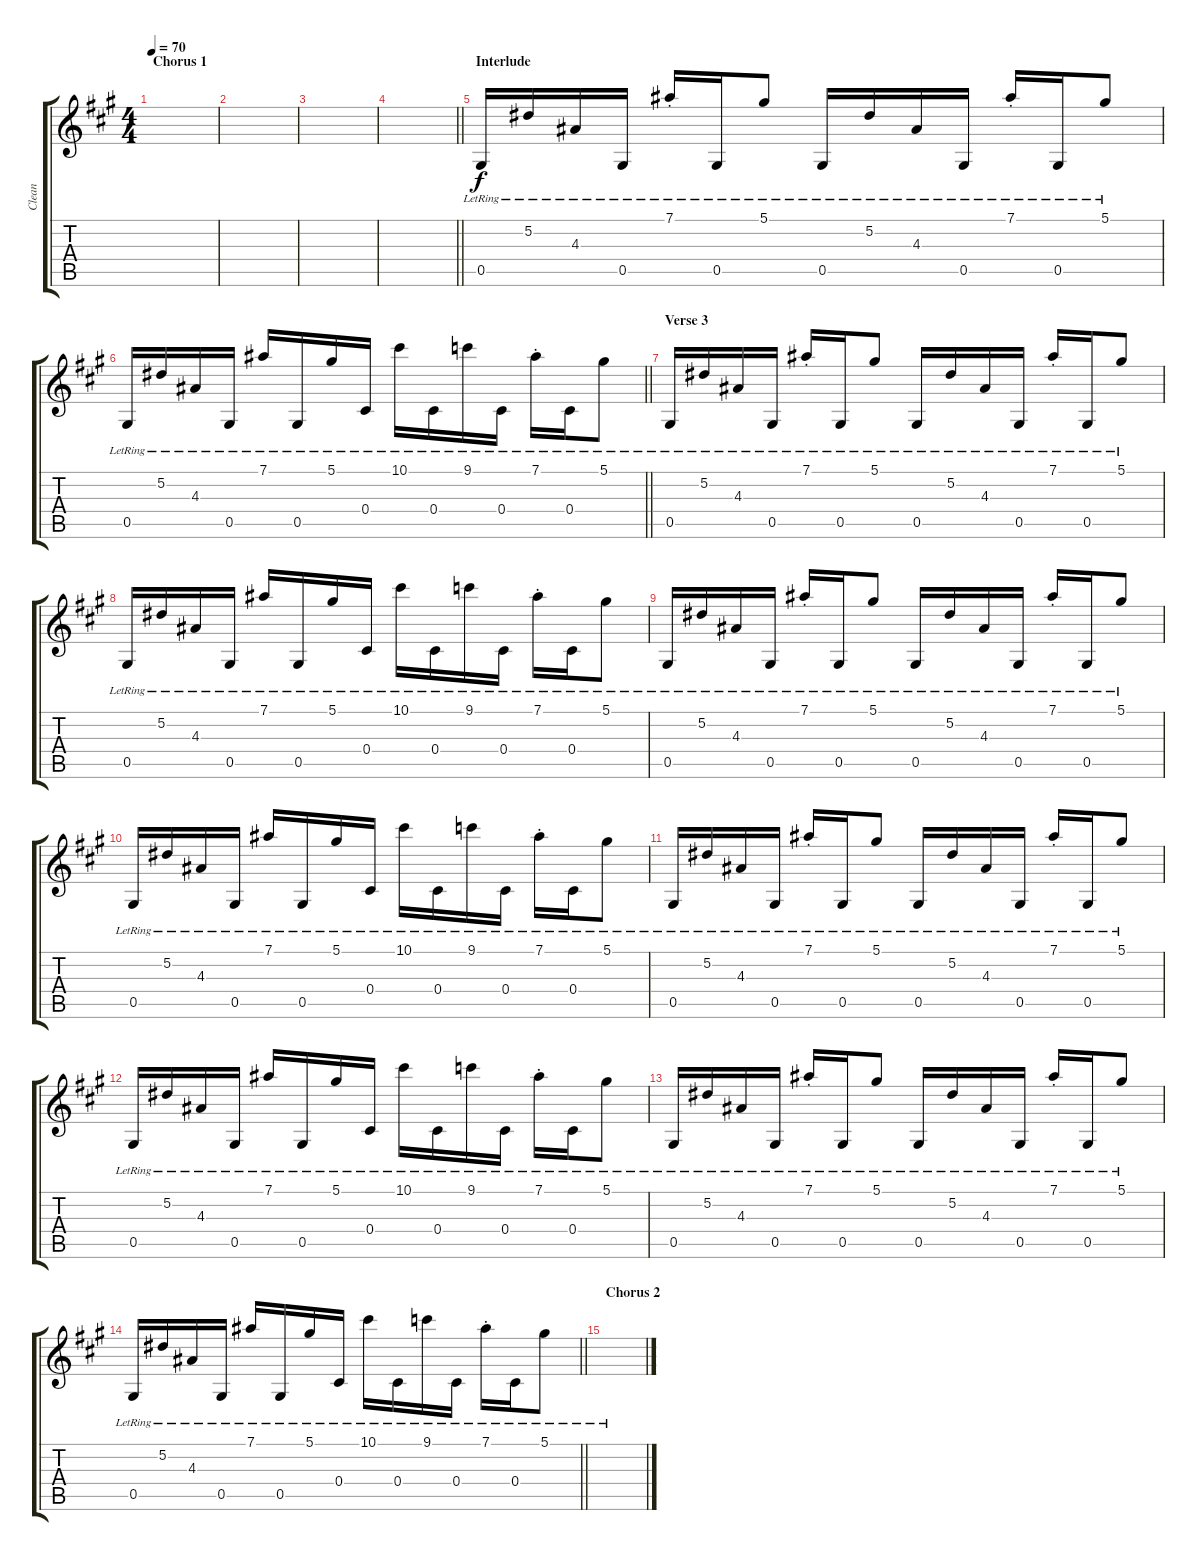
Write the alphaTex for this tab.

\track ("Clean" "Clean") {instrument acousticguitarsteel}
\staff {score tabs}
\tuning (Eb4 Bb3 Gb3 Db3 Ab2 Eb2) {hide}
\ts (4 4)
\section ("" "Chorus 1")
\tempo 70
\clef g2
\ks a
|
|
|
\barLineRight lightlight
|
\section ("" "Interlude")
0.5{lr}.16 5.2{lr}.16 4.3{lr}.16 0.5{lr}.16 7.1{st lr}.16 0.5{lr}.16 5.1{lr}.8 0.5{lr}.16 5.2{lr}.16 4.3{lr}.16 0.5{lr}.16 7.1{st lr}.16 0.5{lr}.16 5.1{lr}.8 |
\barLineRight lightlight
0.5{lr}.16 5.2{lr}.16 4.3{lr}.16 0.5{lr}.16 7.1{lr}.16 0.5{lr}.16 5.1{lr}.16 0.4{lr}.16 10.1{lr}.16 0.4{lr}.16 9.1{lr}.16 0.4{lr}.16 7.1{st lr}.16 0.4{lr}.16 5.1{lr}.8 |
\section ("" "Verse 3")
0.5{lr}.16 5.2{lr}.16 4.3{lr}.16 0.5{lr}.16 7.1{st lr}.16 0.5{lr}.16 5.1{lr}.8 0.5{lr}.16 5.2{lr}.16 4.3{lr}.16 0.5{lr}.16 7.1{st lr}.16 0.5{lr}.16 5.1{lr}.8 |
0.5{lr}.16 5.2{lr}.16 4.3{lr}.16 0.5{lr}.16 7.1{lr}.16 0.5{lr}.16 5.1{lr}.16 0.4{lr}.16 10.1{lr}.16 0.4{lr}.16 9.1{lr}.16 0.4{lr}.16 7.1{st lr}.16 0.4{lr}.16 5.1{lr}.8 |
0.5{lr}.16 5.2{lr}.16 4.3{lr}.16 0.5{lr}.16 7.1{st lr}.16 0.5{lr}.16 5.1{lr}.8 0.5{lr}.16 5.2{lr}.16 4.3{lr}.16 0.5{lr}.16 7.1{st lr}.16 0.5{lr}.16 5.1{lr}.8 |
0.5{lr}.16 5.2{lr}.16 4.3{lr}.16 0.5{lr}.16 7.1{lr}.16 0.5{lr}.16 5.1{lr}.16 0.4{lr}.16 10.1{lr}.16 0.4{lr}.16 9.1{lr}.16 0.4{lr}.16 7.1{st lr}.16 0.4{lr}.16 5.1{lr}.8 |
0.5{lr}.16 5.2{lr}.16 4.3{lr}.16 0.5{lr}.16 7.1{st lr}.16 0.5{lr}.16 5.1{lr}.8 0.5{lr}.16 5.2{lr}.16 4.3{lr}.16 0.5{lr}.16 7.1{st lr}.16 0.5{lr}.16 5.1{lr}.8 |
0.5{lr}.16 5.2{lr}.16 4.3{lr}.16 0.5{lr}.16 7.1{lr}.16 0.5{lr}.16 5.1{lr}.16 0.4{lr}.16 10.1{lr}.16 0.4{lr}.16 9.1{lr}.16 0.4{lr}.16 7.1{st lr}.16 0.4{lr}.16 5.1{lr}.8 |
0.5{lr}.16 5.2{lr}.16 4.3{lr}.16 0.5{lr}.16 7.1{st lr}.16 0.5{lr}.16 5.1{lr}.8 0.5{lr}.16 5.2{lr}.16 4.3{lr}.16 0.5{lr}.16 7.1{st lr}.16 0.5{lr}.16 5.1{lr}.8 |
\barLineRight lightlight
0.5{lr}.16 5.2{lr}.16 4.3{lr}.16 0.5{lr}.16 7.1{lr}.16 0.5{lr}.16 5.1{lr}.16 0.4{lr}.16 10.1{lr}.16 0.4{lr}.16 9.1{lr}.16 0.4{lr}.16 7.1{st lr}.16 0.4{lr}.16 5.1{lr}.8 |
\section ("" "Chorus 2")
